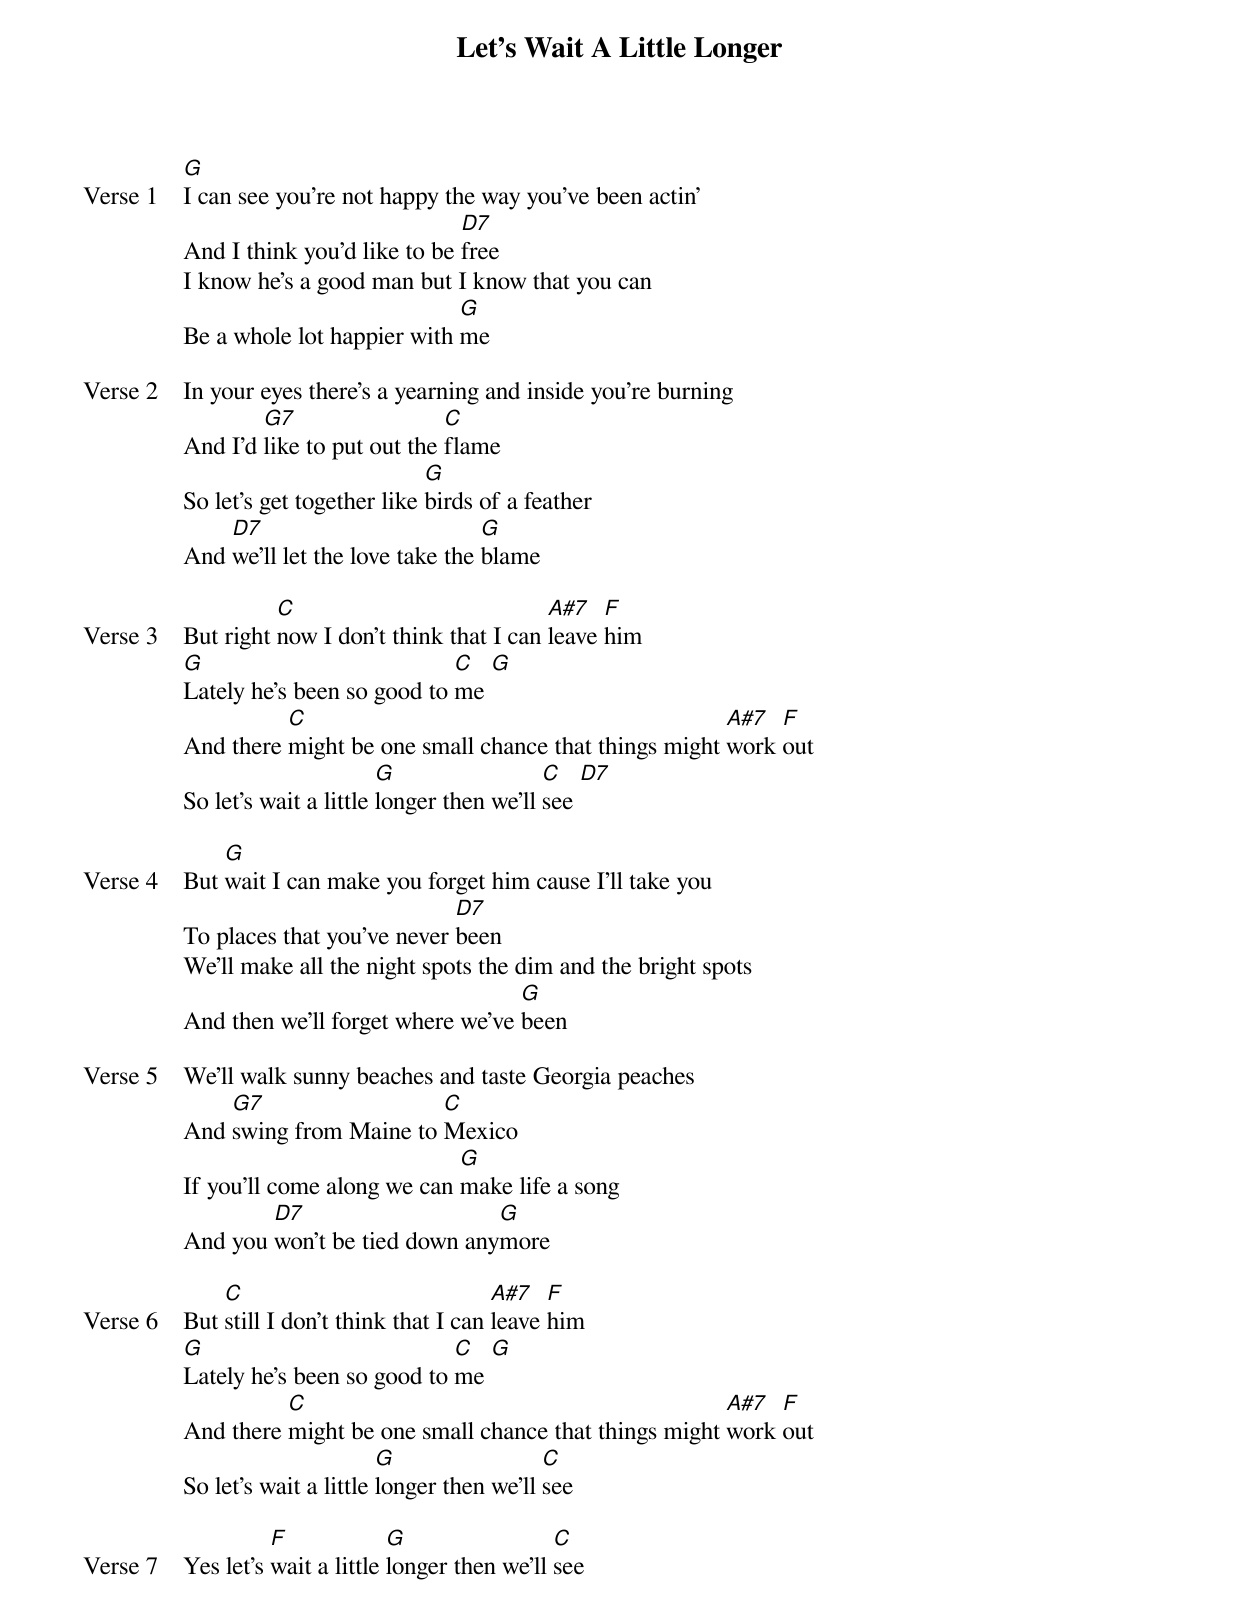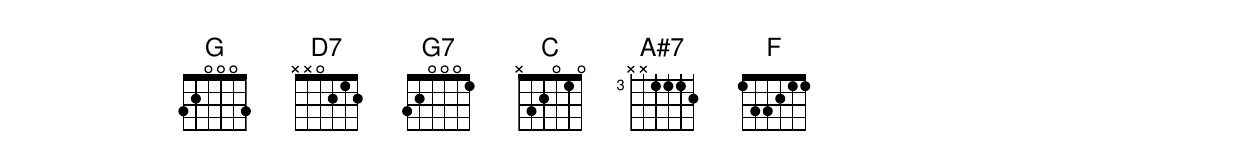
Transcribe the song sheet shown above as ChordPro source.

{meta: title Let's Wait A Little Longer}
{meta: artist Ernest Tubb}
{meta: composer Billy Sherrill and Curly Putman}

{start_of_verse: Verse 1}
[G]I can see you're not happy the way you've been actin'
And I think you'd like to be [D7]free
I know he's a good man but I know that you can
Be a whole lot happier with [G]me
{end_of_verse}

{start_of_verse: Verse 2}
In your eyes there's a yearning and inside you're burning
And I'd [G7]like to put out the [C]flame
So let's get together like [G]birds of a feather
And [D7]we'll let the love take the [G]blame
{end_of_verse}

{start_of_verse: Verse 3}
But right [C]now I don't think that I can [A#7]leave [F]him
[G]Lately he's been so good to [C]me [G]
And there [C]might be one small chance that things might [A#7]work [F]out
So let's wait a little [G]longer then we'll [C]see [D7]
{end_of_verse}

{start_of_verse: Verse 4}
But [G]wait I can make you forget him cause I'll take you
To places that you've never [D7]been
We'll make all the night spots the dim and the bright spots
And then we'll forget where we've [G]been
{end_of_verse}

{start_of_verse: Verse 5}
We'll walk sunny beaches and taste Georgia peaches
And [G7]swing from Maine to [C]Mexico
If you'll come along we can [G]make life a song
And you [D7]won't be tied down any[G]more
{end_of_verse}

{start_of_verse: Verse 6}
But [C]still I don't think that I can [A#7]leave [F]him
[G]Lately he's been so good to [C]me [G]
And there [C]might be one small chance that things might [A#7]work [F]out
So let's wait a little [G]longer then we'll [C]see
{end_of_verse}

{start_of_verse: Verse 7}
Yes let's [F]wait a little [G]longer then we'll [C]see
{end_of_verse}
